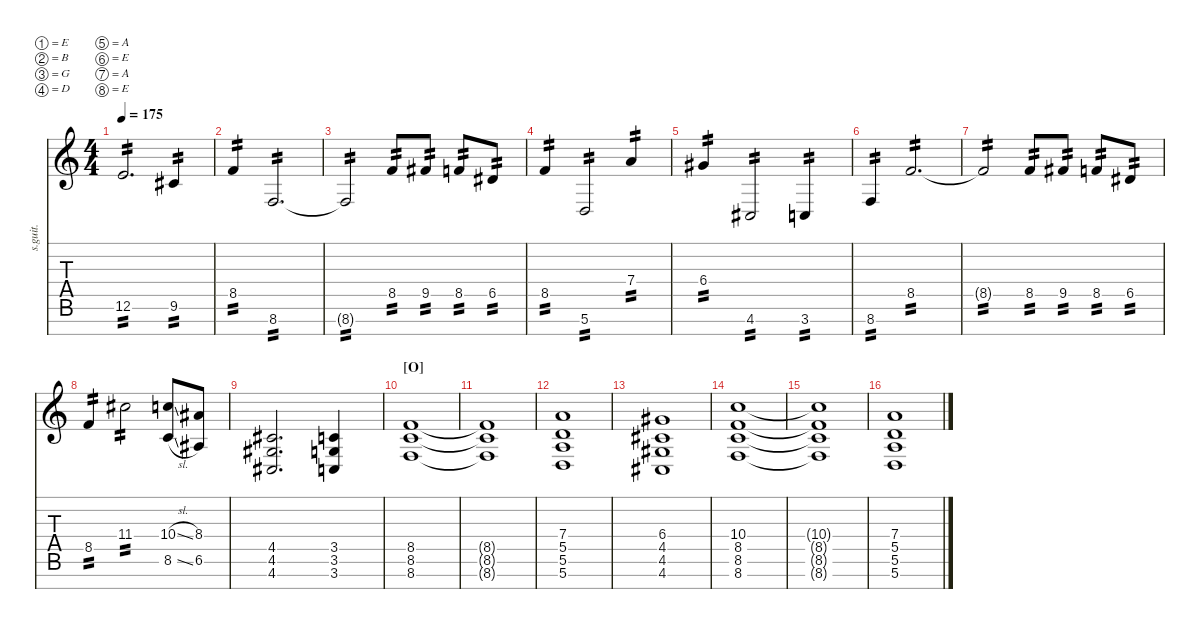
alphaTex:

\defaultSystemsLayout 4
\hideDynamics
\bracketExtendMode nobrackets
\track ("Rhythm Guitar Left" "s.guit.") {instrument distortionguitar}
\staff {score tabs}
\tuning (E4 B3 G3 D3 A2 E2 A1 E1)
\ts (4 4)
\tempo 175
\clef g2
\ks c
12.6.2{d tp 2 dy ff} 9.6{acc #}.4{tp 2} |
8.5.4{tp 2} 8.7.2{d tp 2} |
8.7{t}.2{tp 2} 8.5.8{tp 2} 9.5{acc #}.8{tp 2} 8.5.8{tp 2} 6.5{acc #}.8{tp 2} |
8.5.4{tp 2} 5.7.2{tp 2} 7.4.4{tp 2} |
6.4{acc #}.4{tp 2} 4.7{acc #}.2{tp 2} 3.7.4{tp 2} |
8.7.4{tp 2} 8.5.2{d tp 2} |
8.5{t}.2{tp 2} 8.5.8{tp 2} 9.5{acc #}.8{tp 2} 8.5.8{tp 2} 6.5{acc #}.8{tp 2} |
8.5.4{tp 2} 11.4{acc #}.2{tp 2} (10.4{sl} 8.6{sl}).8 (8.4{acc #} 6.6{acc #}).8 |
(4.5{acc #} 4.6{acc #} 4.7{acc #}).2{d} (3.5 3.6 3.7).4 |
\section ("O" "")
(8.5 8.6 8.7).1 |
(8.5{t} 8.6{t} 8.7{t}).1 |
(7.4 5.5 5.6 5.7).1 |
(6.4{acc #} 4.5{acc #} 4.6{acc #} 4.7{acc #}).1 |
(10.4 8.5 8.6 8.7).1 |
(10.4{t} 8.5{t} 8.6{t} 8.7{t}).1 |
(7.4 5.5 5.6 5.7).1
